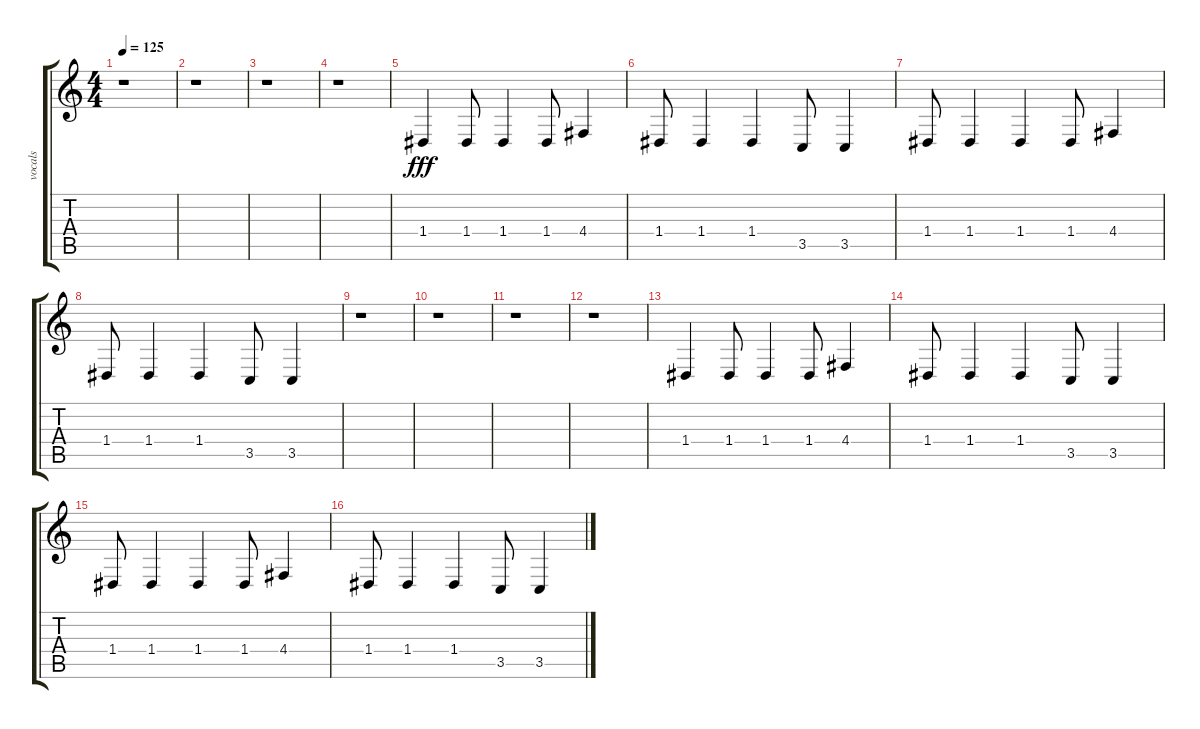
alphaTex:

\track ("vocals" "vocals") {instrument synthbrass1}
\staff {score tabs}
\tuning (E4 B3 G3 D3 A2 E2) {hide}
\ts (4 4)
\tempo 125
\clef g2
\ks c
r.1{dy fff} |
r.1 |
r.1 |
r.1 |
1.4.4 1.4.8 1.4.4 1.4.8 4.4.4 |
1.4.8 1.4.4 1.4.4 3.5.8 3.5.4 |
1.4.8 1.4.4 1.4.4 1.4.8 4.4.4 |
1.4.8 1.4.4 1.4.4 3.5.8 3.5.4 |
r.1 |
r.1 |
r.1 |
r.1 |
1.4.4 1.4.8 1.4.4 1.4.8 4.4.4 |
1.4.8 1.4.4 1.4.4 3.5.8 3.5.4 |
1.4.8 1.4.4 1.4.4 1.4.8 4.4.4 |
1.4.8 1.4.4 1.4.4 3.5.8 3.5.4
